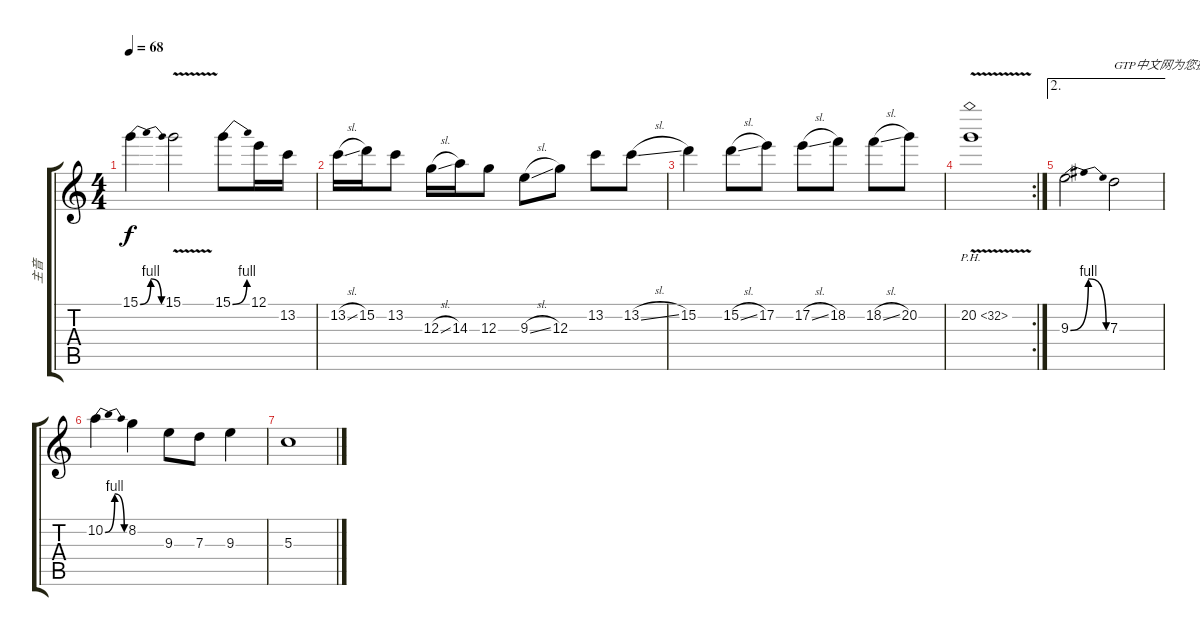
\track ("主音" "主音") {instrument distortionguitar}
\staff {score tabs}
\tuning (E4 B3 G3 D3 A2 E2) {hide}
\ts (4 4)
\tempo 68
\clef g2
\ks c
15.1{be (bendrelease 0 0 15 4 54 4 60 0)}.4{dy f} 15.1{v}.2 15.1{be (bend 0 0 60 4)}.8 12.1.16 13.2.16 |
13.2{sl}.16 15.2.16 13.2.8 12.3{sl}.16 14.3.16 12.3.8 9.3{sl}.8 12.3.8 13.2.8 13.2{sl}.8 |
15.2.4 15.2{sl}.8 17.2.8 17.2{sl}.8 18.2.8 18.2{sl}.8 20.2.8 |
\rc 2
20.2{ph 12 v}.1 |
\ae 2
9.3{be (bendrelease 0 0 15 4 45 4 60 0)}.2 7.3.2{txt "GTP中文网为您提供优秀的谱子"} |
10.2{be (bendrelease 0 0 15 4 45 4 60 0)}.4 8.2.4 9.3.8 7.3.8 9.3.4 |
5.3.1
